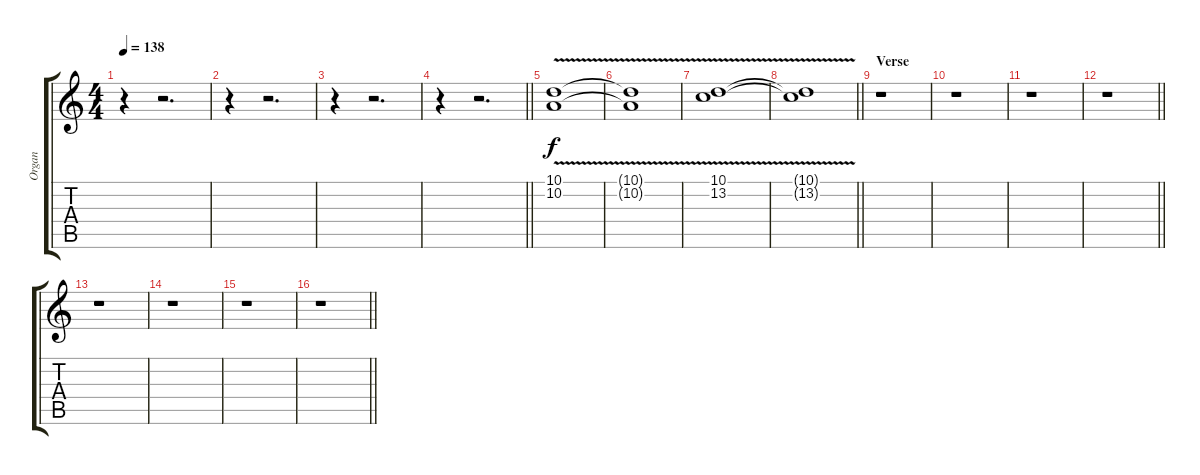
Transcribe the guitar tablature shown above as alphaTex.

\track ("Organ" "Organ") {instrument drawbarorgan}
\staff {score tabs}
\tuning (E4 B3 G3 D3 A2 E2) {hide}
\ts (4 4)
\tempo 138
\clef g2
\ks c
r.4{dy f} r.2{d} |
r.4 r.2{d} |
r.4 r.2{d} |
\barLineRight lightlight
r.4 r.2{d} |
(10.1{v} 10.2{v}).1 |
(10.1{v t} 10.2{v t}).1 |
(10.1{v} 13.2{v}).1 |
\barLineRight lightlight
(10.1{v t} 13.2{v t}).1 |
\section ("" "Verse")
r.1 |
r.1 |
r.1 |
\barLineRight lightlight
r.1 |
r.1 |
r.1 |
r.1 |
\barLineRight lightlight
r.1
